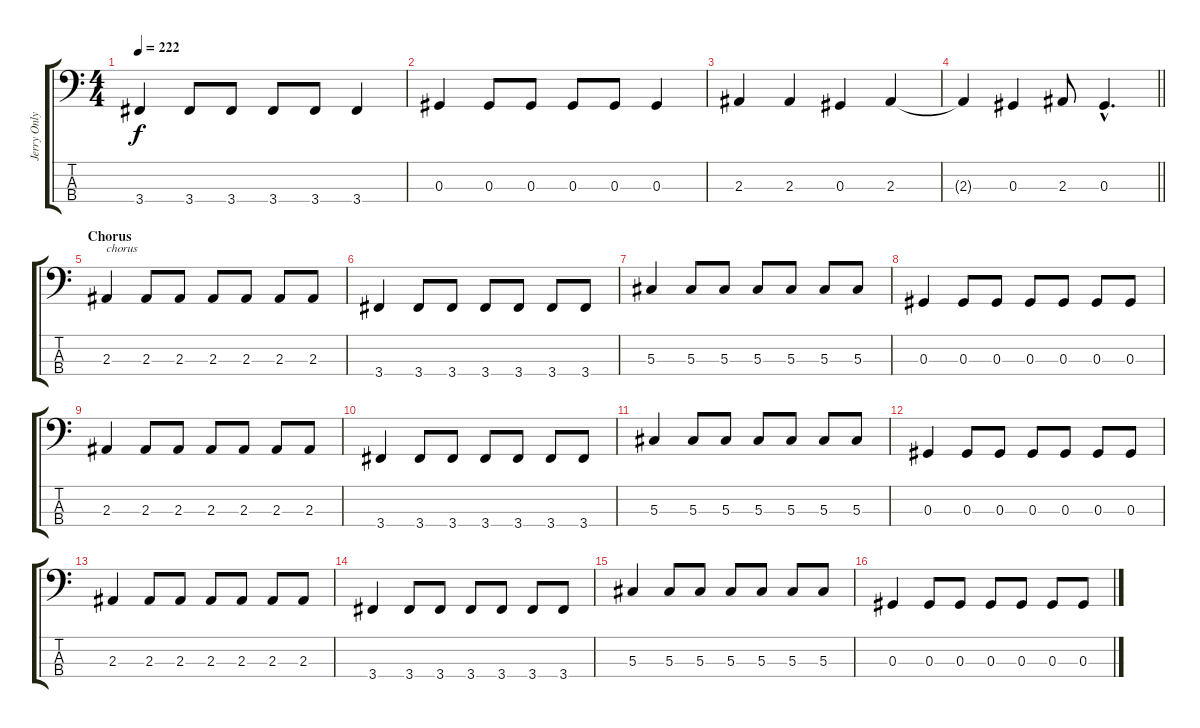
\track ("Jerry Only" "Jerry Only") {instrument acousticguitarnylon}
\staff {score tabs}
\tuning (Gb2 Db2 Ab1 Eb1) {hide}
\ts (4 4)
\tempo 222
\clef f4
\ks c
3.4.4{dy f} 3.4.8 3.4.8 3.4.8 3.4.8 3.4.4 |
0.3.4 0.3.8 0.3.8 0.3.8 0.3.8 0.3.4 |
2.3.4 2.3.4 0.3.4 2.3.4 |
\barLineRight lightlight
2.3{t}.4 0.3.4 2.3.8 0.3{hac}.4{d} |
\section ("" "Chorus")
2.3.4{txt "chorus"} 2.3.8 2.3.8 2.3.8 2.3.8 2.3.8 2.3.8 |
3.4.4 3.4.8 3.4.8 3.4.8 3.4.8 3.4.8 3.4.8 |
5.3.4 5.3.8 5.3.8 5.3.8 5.3.8 5.3.8 5.3.8 |
0.3.4 0.3.8 0.3.8 0.3.8 0.3.8 0.3.8 0.3.8 |
2.3.4 2.3.8 2.3.8 2.3.8 2.3.8 2.3.8 2.3.8 |
3.4.4 3.4.8 3.4.8 3.4.8 3.4.8 3.4.8 3.4.8 |
5.3.4 5.3.8 5.3.8 5.3.8 5.3.8 5.3.8 5.3.8 |
0.3.4 0.3.8 0.3.8 0.3.8 0.3.8 0.3.8 0.3.8 |
2.3.4 2.3.8 2.3.8 2.3.8 2.3.8 2.3.8 2.3.8 |
3.4.4 3.4.8 3.4.8 3.4.8 3.4.8 3.4.8 3.4.8 |
5.3.4 5.3.8 5.3.8 5.3.8 5.3.8 5.3.8 5.3.8 |
0.3.4 0.3.8 0.3.8 0.3.8 0.3.8 0.3.8 0.3.8
